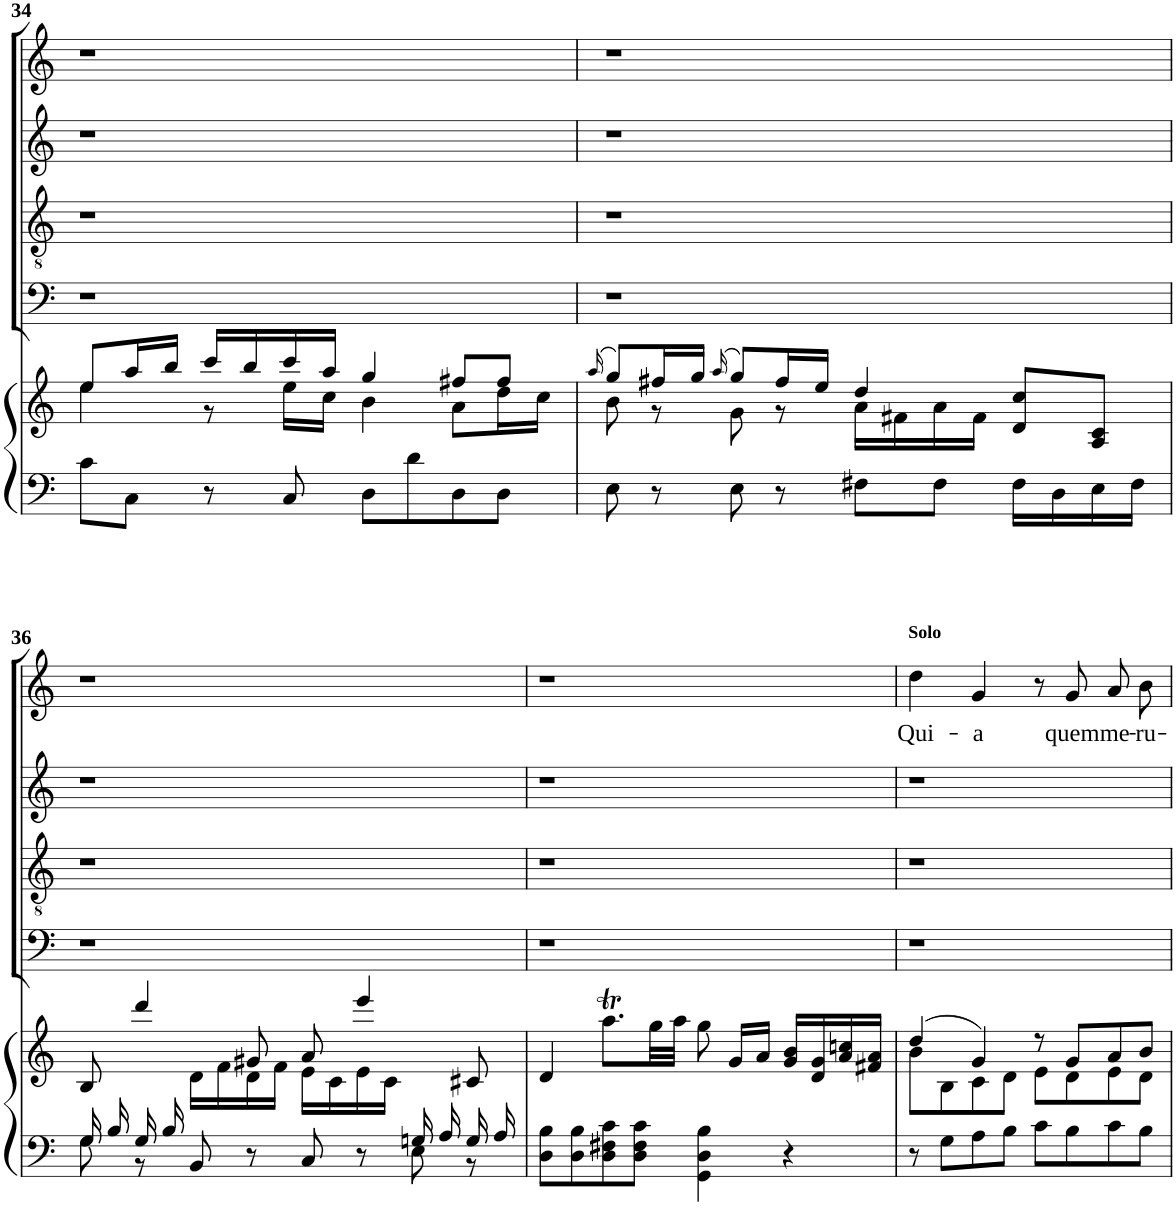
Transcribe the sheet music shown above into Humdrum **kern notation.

**kern	**kern	**kern	**kern	**kern	**kern	**text
*part5	*part5	*part4	*part3	*part2	*part1	*part1
*staff6	*staff5	*staff4	*staff3	*staff2	*staff1	*staff1
*I"Piano	*	*I"Bass	*I"Tenor	*I"Alto	*I"Soprano	*
*I'Pno	*	*	*	*	*	*
!!LO:PB:g=z
*clefF4	*clefG2	*clefF4	*clefGv2	*clefG2	*clefG2	*
*k[]	*k[]	*k[]	*k[]	*k[]	*k[]	*
*M4/4	*M4/4	*M4/4	*M4/4	*M4/4	*M4/4	*
*met(c)	*met(c)	*met(c)	*met(c)	*met(c)	*met(c)	*
=34	=34	=34	=34	=34	=34	=34
*	*^	*	*	*	*	*
8c\L	8ee/L	4ee\	1r	1r	1r	1r	.
8C\J	16aa/L	.	.	.	.	.	.
.	16bb/JJ	.	.	.	.	.	.
8r	16ccc/LL	8r	.	.	.	.	.
.	16bb/	.	.	.	.	.	.
8C/	16ccc/	16ee\LL	.	.	.	.	.
.	16aa/JJ	16cc\JJ	.	.	.	.	.
8D\L	4gg/	4b\	.	.	.	.	.
8d\	.	.	.	.	.	.	.
8D\	8ff#X/L	8a\L	.	.	.	.	.
8D\J	8ff#/J	16dd\L	.	.	.	.	.
.	.	16cc\JJ	.	.	.	.	.
=35	=35	=35	=35	=35	=35	=35	=35
.	(16qaa/	.	.	.	.	.	.
8E\	8gg/L)	8b\	1r	1r	1r	1r	.
8r	16ff#X/L	8r	.	.	.	.	.
.	16gg/JJ	.	.	.	.	.	.
.	(16qaa/	.	.	.	.	.	.
8E\	8gg/L)	8g\	.	.	.	.	.
8r	16ff#/L	8r	.	.	.	.	.
.	16ee/JJ	.	.	.	.	.	.
8F#X\L	4dd/	16a\LL	.	.	.	.	.
.	.	16f#X\	.	.	.	.	.
8F#\J	.	16a\	.	.	.	.	.
.	.	16f#\JJ	.	.	.	.	.
16F#\LL	8d/ 8cc/L	4ryy	.	.	.	.	.
16D\	.	.	.	.	.	.	.
16E\	8A/ 8c/J	.	.	.	.	.	.
16F#\JJ	.	.	.	.	.	.	.
!!LO:LB:g=z
=36	=36	=36	=36	=36	=36	=36	=36
*^	*	*	*	*	*	*	*
16G/	8G\	8B/	4ryy	1r	1r	1r	1r	.
16B/	.	.	.	.	.	.	.	.
16G/	8r	4ddd/	.	.	.	.	.	.
16B/	.	.	.	.	.	.	.	.
8BB/	2ryy	.	16d\LL	.	.	.	.	.
.	.	.	16f\	.	.	.	.	.
8r	.	8g#X/	16d\	.	.	.	.	.
.	.	.	16f\JJ	.	.	.	.	.
8C/	.	8a/	16e\LL	.	.	.	.	.
.	.	.	16c\	.	.	.	.	.
8r	.	4eee/	16e\	.	.	.	.	.
.	.	.	16c\JJ	.	.	.	.	.
16Gn/	8E\	.	4ryy	.	.	.	.	.
16A/	.	.	.	.	.	.	.	.
16G/	8r	8c#X/	.	.	.	.	.	.
16A/	.	.	.	.	.	.	.	.
*v	*v	*	*	*	*	*	*	*
*	*v	*v	*	*	*	*	*
=37	=37	=37	=37	=37	=37	=37
8D\ 8B\L	4d/	1r	1r	1r	1r	.
8D\ 8B\	.	.	.	.	.	.
8D\ 8F#X\ 8c\	8.aaT\L	.	.	.	.	.
8D\ 8F#\ 8c\J	.	.	.	.	.	.
.	32gg\LL	.	.	.	.	.
.	32aa\JJJ	.	.	.	.	.
4GG\ 4D\ 4B\	8gg\	.	.	.	.	.
.	16g/LL	.	.	.	.	.
.	16a/JJ	.	.	.	.	.
4r	16g/ 16b/LL	.	.	.	.	.
.	16d/ 16g/	.	.	.	.	.
.	16a/ 16ccn/	.	.	.	.	.
.	16f#X/ 16a/JJ	.	.	.	.	.
=38	=38	=38	=38	=38	=38	=38
*	*^	*	*	*	*	*
!	!	!	!	!	!	!LO:TX:a:B:t=Solo	!
!	!	!	!	!	!	!	!LO:LY:b
8r	(4dd/	8b\L	1r	1r	1r	4dd\	Qui-
8G\L	.	8B\	.	.	.	.	.
!	!	!	!	!	!	!	!LO:LY:b
8A\	4g/)	8c\	.	.	.	4g/	-a
8B\J	.	8d\J	.	.	.	.	.
8c\L	8r	8e\L	.	.	.	8r	.
!	!	!	!	!	!	!	!LO:LY:b
8B\	8g/L	8d\	.	.	.	8g/	quem
!	!	!	!	!	!	!	!LO:LY:b
8c\	8a/	8e\	.	.	.	8a/L	me-
!	!	!	!	!	!	!	!LO:LY:b
8B\J	8b/J	8d\J	.	.	.	8b/J	-ru-
*	*v	*v	*	*	*	*	*
=	=	=	=	=	=	=
*-	*-	*-	*-	*-	*-	*-
